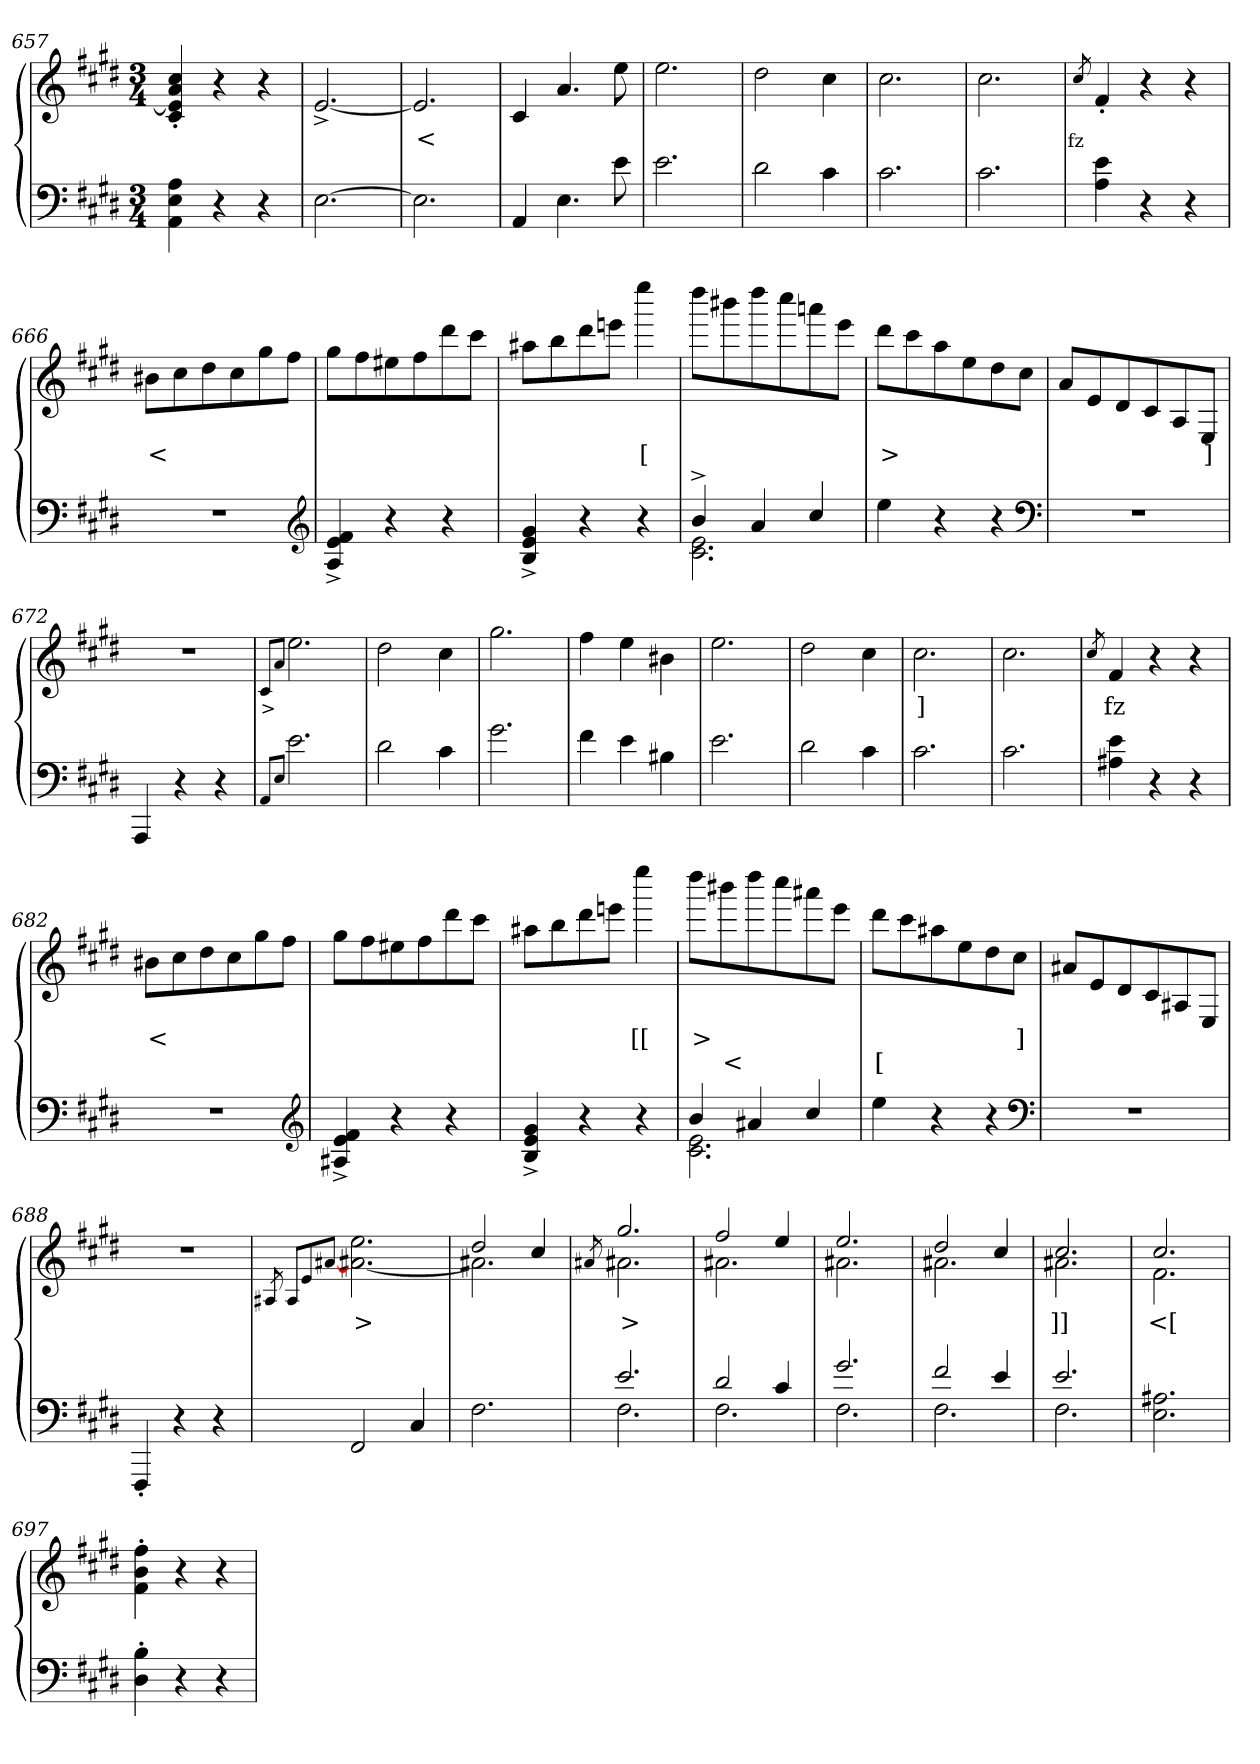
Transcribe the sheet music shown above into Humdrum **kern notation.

**kern	**kern	**text	**text
*part2	*part1	*part1	*part1
*staff2	*staff1	*staff1	*staff1
*clefF4	*clefG2	*	*
*k[f#c#g#d#]	*k[f#c#g#d#]	*	*
*M3/4	*M3/4	*	*
=657	=657	=657	=657
4A 4E 4AA	4cc#'> 4a'> 4e]'> 4c#'>	.	.
4r	4r	.	.
4r	4r	.	.
=658	=658	=658	=658
[2.E	[2.e^>	.	.
=659	=659	=659	=659
2.E]	2.e]	<	.
=660	=660	=660	=660
4AA/	4c#	.	.
4.E	4.a	.	.
8e	8ee\	.	.
=661	=661	=661	=661
2.e	2.ee	.	.
=662	=662	=662	=662
2d#	2dd#	.	.
4c#	4cc#	.	.
=663	=663	=663	=663
2.c#	2.cc#	.	.
=664	=664	=664	=664
2.c#	2.cc#	.	.
=665	=665	=665	=665
.	8qcc#/	fz	.
4e 4A	4f#'>	.	.
4r	4r	.	.
4r	4r	.	.
=666	=666	=666	=666
2.r	8b#XL	<	.
.	8cc#	.	.
.	8dd#	.	.
.	8cc#	.	.
.	8gg#	.	.
.	8ff#J	.	.
*clefG2	*	*	*
=667	=667	=667	=667
4f#^> 4e^> 4A^>	8gg#L	.	.
.	8ff#	.	.
4r	8ee#X	.	.
.	8ff#	.	.
4r	8ddd#	.	.
.	8ccc#J	.	.
=668	=668	=668	=668
4g#^> 4e^> 4B^>	8aa#XL	.	.
.	8bb	.	.
4r	8ddd#	.	.
.	8eeenJ	.	.
4r	4eeee	[	.
=669	=669	=669	=669
*^	*	*	*
4b^>	2.e 2.c#	8dddd#L	.	.
.	.	8bbb#X	.	.
4a	.	8dddd#	.	.
.	.	8cccc#	.	.
4cc#	.	8aaan	.	.
.	.	8eeeJ	.	.
*v	*v	*	*	*
=670	=670	=670	=670
4ee	8ddd#L	>	.
.	8ccc#	.	.
4r	8aa	.	.
.	8ee	.	.
4r	8dd#	.	.
.	8cc#J	.	.
*clefF4	*	*	*
=671	=671	=671	=671
2.r	8aL	.	.
.	8e	.	.
.	8d#	.	.
.	8c#	.	.
.	8A	.	.
.	8EJ	]	.
=672	=672	=672	=672
4AAA	2.r	.	.
4r	.	.	.
4r	.	.	.
=673	=673	=673	=673
8qqAA/L	8qqc#/L	>	.
8qqE/J	8qqa/J	.	.
2.e	2.ee	.	.
=674	=674	=674	=674
2d#	2dd#	.	.
4c#	4cc#	.	.
=675	=675	=675	=675
2.g#	2.gg#	.	.
=676	=676	=676	=676
4f#	4ff#	.	.
4e	4ee	.	.
4B#X	4b#X	.	.
=677	=677	=677	=677
2.e	2.ee	.	.
=678	=678	=678	=678
2d#	2dd#	.	.
4c#	4cc#	.	.
=679	=679	=679	=679
2.c#	2.cc#	]	.
=680	=680	=680	=680
2.c#	2.cc#	.	.
=681	=681	=681	=681
.	8qcc#/	.	.
4e 4A#X	4f#	fz	.
4r	4r	.	.
4r	4r	.	.
=682	=682	=682	=682
2.r	8b#XL	<	.
.	8cc#	.	.
.	8dd#	.	.
.	8cc#	.	.
.	8gg#	.	.
.	8ff#J	.	.
*clefG2	*	*	*
=683	=683	=683	=683
4f#^> 4e^> 4A#X^>	8gg#L	.	.
.	8ff#	.	.
4r	8ee#X	.	.
.	8ff#	.	.
4r	8ddd#	.	.
.	8ccc#J	.	.
=684	=684	=684	=684
4g#^> 4e^> 4B^>	8aa#XL	.	.
.	8bb	.	.
4r	8ddd#	.	.
.	8eeenJ	.	.
4r	4eeee	[[	.
=685	=685	=685	=685
*^	*	*	*
4b	2.e 2.c#	8dddd#L	>	.
.	.	8bbb#X	.	<
4a#X	.	8dddd#	.	.
.	.	8cccc#	.	.
4cc#	.	8aaa#X	.	.
.	.	8eeeJ	.	.
*v	*v	*	*	*
=686	=686	=686	=686
4ee	8ddd#L	.	[
.	8ccc#	.	.
4r	8aa#X	.	.
.	8ee	.	.
4r	8dd#	.	.
.	8cc#J	]	.
*clefF4	*	*	*
=687	=687	=687	=687
2.r	8a#XL	.	.
.	8e	.	.
.	8d#	.	.
.	8c#	.	.
.	8A#	.	.
.	8EJ	.	.
=688	=688	=688	=688
4FFF#'>	2.r	.	.
4r	.	.	.
4r	.	.	.
=689	=689	=689	=689
.	8qA#X/	.	.
.	8qqA#/L	.	.
.	8qqe/	.	.
.	[8qqa#/J	.	.
2FF#	2.ee [2.a#	>	.
4C#	.	.	.
=690	=690	=690	=690
*	*^	*	*
2.F#	2dd#	2.a#X]	.	.
.	4cc#	.	.	.
=691	=691	=691	=691	=691
.	8qa#X/	.	.	.
*^	*	*	*	*
2.e	2.F#	2.gg#	2.a#\	>	.
=692	=692	=692	=692	=692	=692
2d#	2.F#	2ff#	2.a#X\	.	.
4c#	.	4ee	.	.	.
=693	=693	=693	=693	=693	=693
2.g#	2.F#	2.ee	2.a#X\	.	.
=694	=694	=694	=694	=694	=694
2f#	2.F#	2dd#	2.a#X	.	.
4e	.	4cc#	.	.	.
=695	=695	=695	=695	=695	=695
2.e	2.F#	2.cc#	2.a#X	]]	.
*v	*v	*	*	*	*
=696	=696	=696	=696	=696
2.A#X 2.E	2.cc#	2.f#	<[	.
*	*v	*v	*	*
=697	=697	=697	=697
4B'> 4D#'>	4ff#'> 4b'> 4f#'>	.	.
4r	4r	.	.
4r	4r	.	.
=	=	=	=
*-	*-	*-	*-
